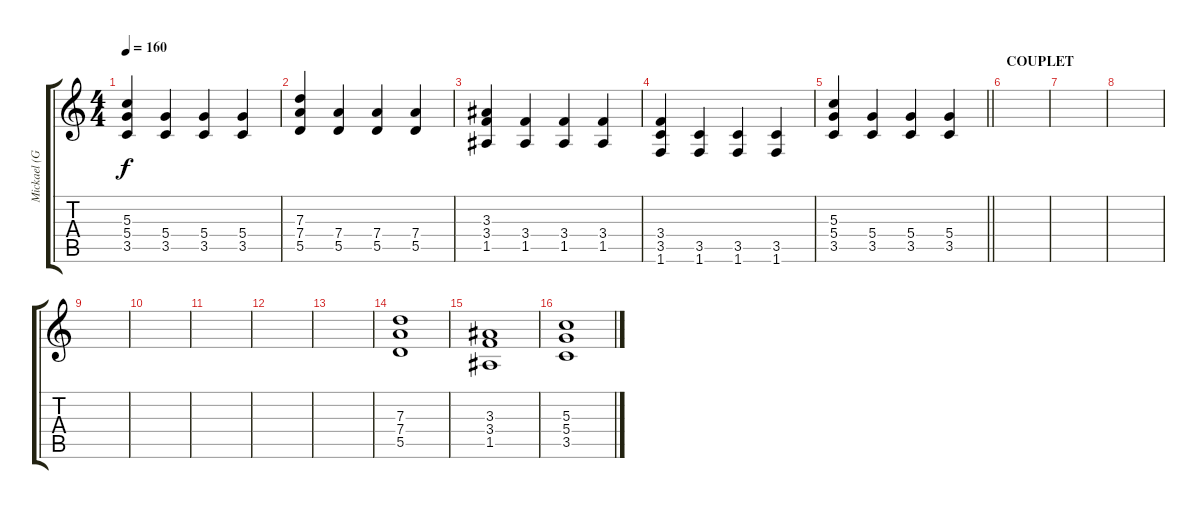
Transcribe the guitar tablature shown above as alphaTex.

\track ("Mickael (Guitare_02)" "Mickael (G") {instrument distortionguitar}
\staff {score tabs}
\tuning (E4 B3 G3 D3 A2 E2) {hide}
\ts (4 4)
\tempo 160
\clef g2
\ks c
(5.3 5.4 3.5).4{dy f} (5.4 3.5).4 (5.4 3.5).4 (5.4 3.5).4 |
(7.3 7.4 5.5).4 (7.4 5.5).4 (7.4 5.5).4 (7.4 5.5).4 |
(3.3 3.4 1.5).4 (3.4 1.5).4 (3.4 1.5).4 (3.4 1.5).4 |
(3.4 3.5 1.6).4 (3.5 1.6).4 (3.5 1.6).4 (3.5 1.6).4 |
\barLineRight lightlight
(5.3 5.4 3.5).4 (5.4 3.5).4 (5.4 3.5).4 (5.4 3.5).4 |
\section ("" "COUPLET")
|
|
|
|
|
|
|
|
(7.3 7.4 5.5).1 |
(3.3 3.4 1.5).1 |
(5.3 5.4 3.5).1
